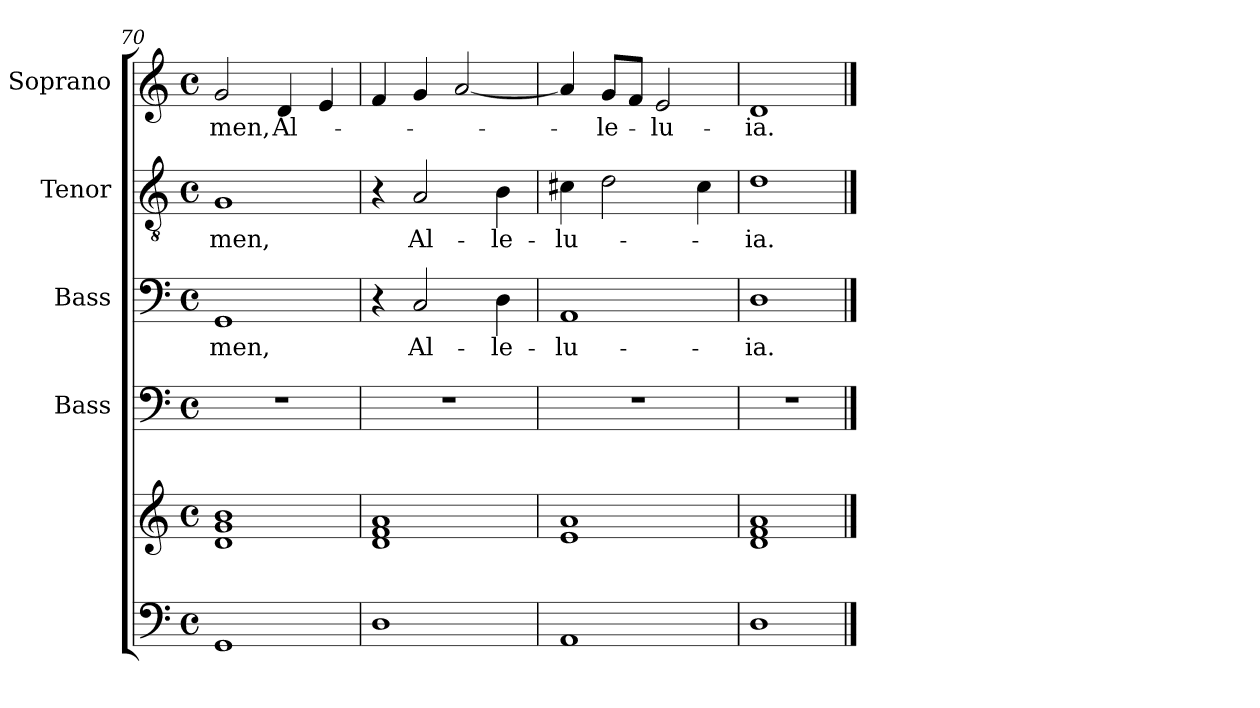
**kern	**kern	**kern	**kern	**text	**kern	**text	**kern	**text
*part5	*part5	*part4	*part3	*part3	*part2	*part2	*part1	*part1
*staff6	*staff5	*staff4	*staff3	*staff3	*staff2	*staff2	*staff1	*staff1
*	*	*I"Bass	*I"Bass	*	*I"Tenor	*	*I"Soprano	*
*	*	*I'B	*	*	*	*	*	*
*clefF4	*clefG2	*clefF4	*clefF4	*	*clefGv2	*	*clefG2	*
*k[]	*k[]	*k[]	*k[]	*	*k[]	*	*k[]	*
*C:	*C:	*C:	*C:	*	*C:	*	*C:	*
*M4/4	*M4/4	*M4/4	*M4/4	*	*M4/4	*	*M4/4	*
*met(c)	*met(c)	*met(c)	*met(c)	*	*met(c)	*	*met(c)	*
=70	=70	=70	=70	=70	=70	=70	=70	=70
1GG	1d 1g 1b	1r	1GG	-men,	1G	-men,	2g/	-men,
.	.	.	.	.	.	.	4d/	Al-
.	.	.	.	.	.	.	4e/	.
!!LO:LB:g=z
=71	=71	=71	=71	=71	=71	=71	=71	=71
1D	1d 1f 1a	1r	4r	.	4r	.	4f/	.
.	.	.	2C/	Al-	2A/	Al-	4g/	.
.	.	.	.	.	.	.	[2a/	.
.	.	.	4D\	-le-	4B\	-le-	.	.
=72	=72	=72	=72	=72	=72	=72	=72	=72
1AA	1e 1a	1r	1AA	-lu-	4c#X\	-lu-	4a/]	.
.	.	.	.	.	2d\	.	8g/L	-le-
.	.	.	.	.	.	.	8f/J	.
.	.	.	.	.	.	.	2e/	-lu-
.	.	.	.	.	4c#\	.	.	.
=73	=73	=73	=73	=73	=73	=73	=73	=73
1D	1d 1f 1a	1r	1D	-ia.	1d	-ia.	1d	-ia.
==	==	==	==	==	==	==	==	==
*-	*-	*-	*-	*-	*-	*-	*-	*-
